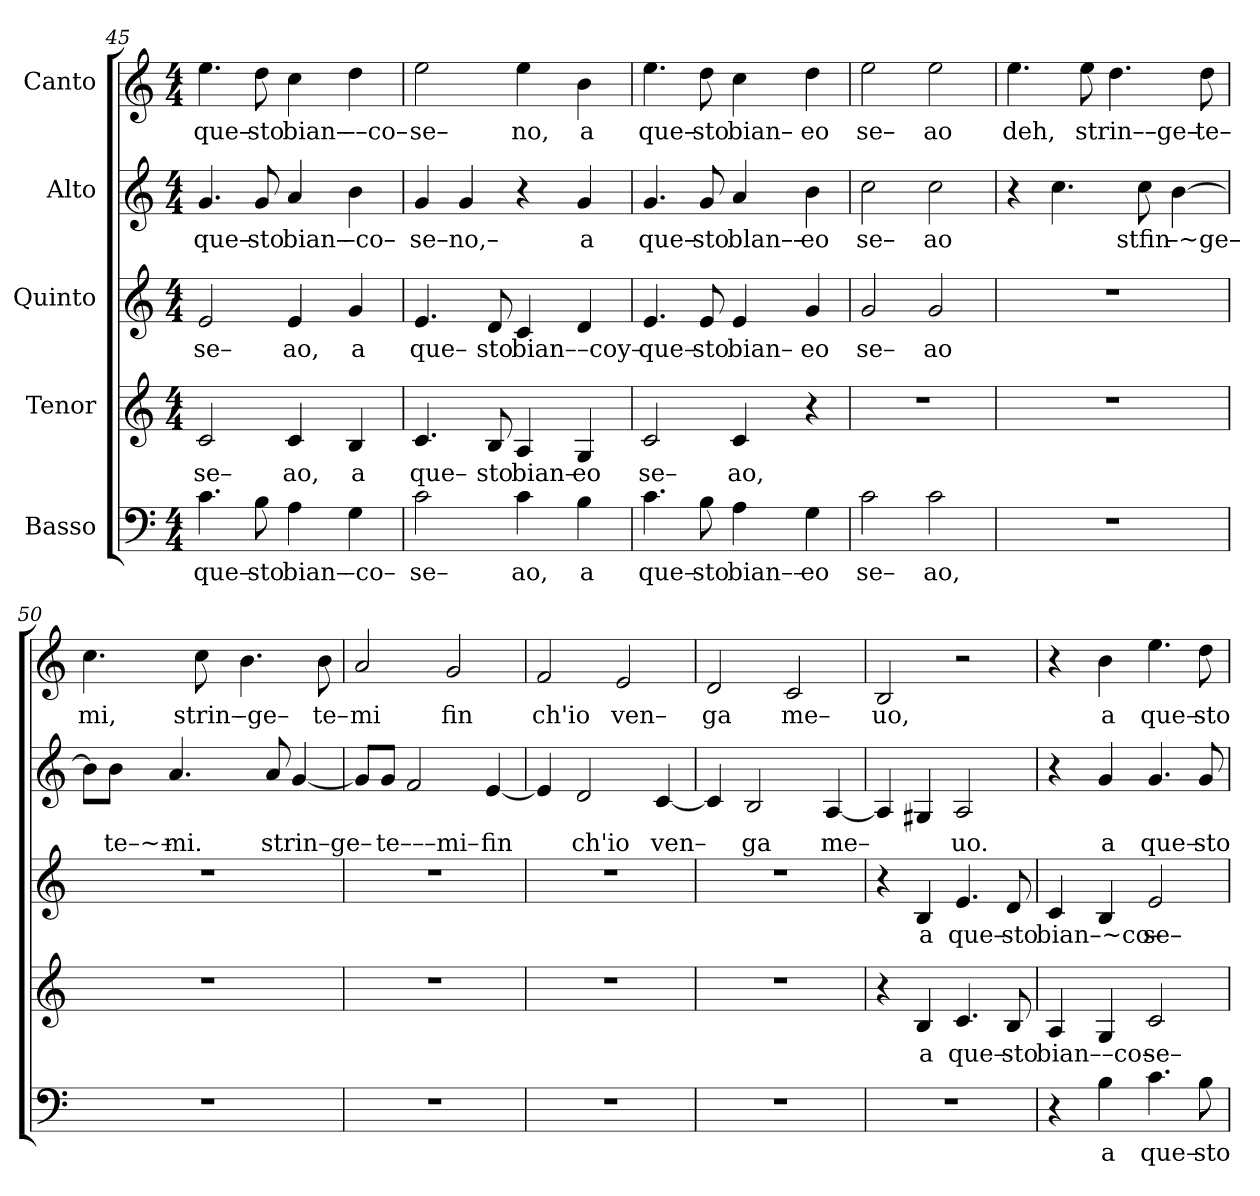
**kern	**text	**kern	**text	**kern	**text	**kern	**text	**kern	**text
*part5	*part5	*part4	*part4	*part3	*part3	*part2	*part2	*part1	*part1
*staff5	*staff5	*staff4	*staff4	*staff3	*staff3	*staff2	*staff2	*staff1	*staff1
*I"Basso	*	*I"Tenor	*	*I"Quinto	*	*I"Alto	*	*I"Canto	*
*clefF4	*	*clefG2	*	*clefG2	*	*clefG2	*	*clefG2	*
*k[]	*	*k[]	*	*k[]	*	*k[]	*	*k[]	*
*M4/4	*	*M4/4	*	*M4/4	*	*M4/4	*	*M4/4	*
=45	=45	=45	=45	=45	=45	=45	=45	=45	=45
!	!LO:LY:b	!	!LO:LY:b	!	!LO:LY:b	!	!LO:LY:b	!	!LO:LY:b
4.c\	que–	2c/	se–	2e/	se–	4.g/	que–	4.ee\	que–
!	!LO:LY:b	!	!	!	!	!	!LO:LY:b	!	!LO:LY:b
8B\	sto	.	.	.	.	8g/	sto	8dd\	sto
!	!LO:LY:b	!	!LO:LY:b	!	!LO:LY:b	!	!LO:LY:b	!	!LO:LY:b
4A\	bian–	4c/	ao,	4e/	ao,	4a/	bian–	4cc\	bian–
!	!LO:LY:b	!	!LO:LY:b	!	!LO:LY:b	!	!LO:LY:b	!	!LO:LY:b
4G\	–co–	4B/	a	4g/	a	4b\	–co–	4dd\	––co–
=46	=46	=46	=46	=46	=46	=46	=46	=46	=46
!	!LO:LY:b	!	!LO:LY:b	!	!LO:LY:b	!	!LO:LY:b	!	!LO:LY:b
2c\	se–	4.c/	que–	4.e/	que–	4g/	se–no,–	2ee\	se–
.	.	.	.	.	.	4g/	.	.	.
!	!	!	!LO:LY:b	!	!LO:LY:b	!	!	!	!
.	.	8B/	sto	8d/	sto	.	.	.	.
!	!LO:LY:b	!	!LO:LY:b	!	!LO:LY:b	!	!	!	!LO:LY:b
4c\	ao,	4A/	bian–	4c/	bian––coy–	4r	.	4ee\	no,
!	!LO:LY:b	!	!LO:LY:b	!	!	!	!LO:LY:b	!	!LO:LY:b
4B\	a	4G/	eo	4d/	.	4g/	a	4b\	a
=47	=47	=47	=47	=47	=47	=47	=47	=47	=47
!	!LO:LY:b	!	!LO:LY:b	!	!LO:LY:b	!	!LO:LY:b	!	!LO:LY:b
4.c\	que–	2c/	se–	4.e/	que–	4.g/	que–	4.ee\	que–
!	!LO:LY:b	!	!	!	!LO:LY:b	!	!LO:LY:b	!	!LO:LY:b
8B\	sto	.	.	8e/	sto	8g/	sto	8dd\	sto
!	!LO:LY:b	!	!LO:LY:b	!	!LO:LY:b	!	!LO:LY:b	!	!LO:LY:b
4A\	bian––	4c/	ao,	4e/	bian–	4a/	blan––	4cc\	bian–
!	!LO:LY:b	!	!	!	!LO:LY:b	!	!LO:LY:b	!	!LO:LY:b
4G\	eo	4r	.	4g/	eo	4b\	eo	4dd\	eo
=48	=48	=48	=48	=48	=48	=48	=48	=48	=48
!	!LO:LY:b	!	!	!	!LO:LY:b	!	!LO:LY:b	!	!LO:LY:b
2c\	se–	1r	.	2g/	se–	2cc\	se–	2ee\	se–
!	!LO:LY:b	!	!	!	!LO:LY:b	!	!LO:LY:b	!	!LO:LY:b
2c\	ao,	.	.	2g/	ao	2cc\	ao	2ee\	ao
=49	=49	=49	=49	=49	=49	=49	=49	=49	=49
!	!	!	!	!	!	!	!	!	!LO:LY:b
1r	.	1r	.	1r	.	4r	.	4.ee\	deh,
.	.	.	.	.	.	4.cc\	.	.	.
!	!	!	!	!	!	!	!	!	!LO:LY:b
.	.	.	.	.	.	.	.	8ee\	strin––ge–
.	.	.	.	.	.	.	.	4.dd\	.
!	!	!	!	!	!	!	!LO:LY:b	!	!
.	.	.	.	.	.	8cc\	stfin	.	.
!	!	!	!	!	!	!	!LO:LY:b	!	!
.	.	.	.	.	.	[4b\	–~ge–	.	.
!	!	!	!	!	!	!	!	!	!LO:LY:b
.	.	.	.	.	.	.	.	8dd\	te–
=50	=50	=50	=50	=50	=50	=50	=50	=50	=50
!	!	!	!	!	!	!	!	!	!LO:LY:b
1r	.	1r	.	1r	.	8b\L]	.	4.cc\	mi,
!	!	!	!	!	!	!	!LO:LY:b	!	!
.	.	.	.	.	.	8b\J	te–~–	.	.
!	!	!	!	!	!	!	!LO:LY:b	!	!
.	.	.	.	.	.	4.a/	mi.	.	.
!	!	!	!	!	!	!	!	!	!LO:LY:b
.	.	.	.	.	.	.	.	8cc\	strin–
!	!	!	!	!	!	!	!	!	!LO:LY:b
.	.	.	.	.	.	.	.	4.b\	–ge–
!	!	!	!	!	!	!	!LO:LY:b	!	!
.	.	.	.	.	.	8a/	strin–ge–	.	.
.	.	.	.	.	.	[4g/	.	.	.
!	!	!	!	!	!	!	!	!	!LO:LY:b
.	.	.	.	.	.	.	.	8b\	te–
=51	=51	=51	=51	=51	=51	=51	=51	=51	=51
!	!	!	!	!	!	!	!	!	!LO:LY:b
1r	.	1r	.	1r	.	8g/L]	.	2a/	mi
!	!	!	!	!	!	!	!LO:LY:b	!	!
.	.	.	.	.	.	8g/J	te–––mi–	.	.
.	.	.	.	.	.	2f/	.	.	.
!	!	!	!	!	!	!	!	!	!LO:LY:b
.	.	.	.	.	.	.	.	2g/	fin
!	!	!	!	!	!	!	!LO:LY:b	!	!
.	.	.	.	.	.	[4e/	fin	.	.
=52	=52	=52	=52	=52	=52	=52	=52	=52	=52
!	!	!	!	!	!	!	!	!	!LO:LY:b
1r	.	1r	.	1r	.	4e/]	.	2f/	ch'io
!	!	!	!	!	!	!	!LO:LY:b	!	!
.	.	.	.	.	.	2d/	ch'io	.	.
!	!	!	!	!	!	!	!	!	!LO:LY:b
.	.	.	.	.	.	.	.	2e/	ven–
!	!	!	!	!	!	!	!LO:LY:b	!	!
.	.	.	.	.	.	[4c/	ven–	.	.
=53	=53	=53	=53	=53	=53	=53	=53	=53	=53
!	!	!	!	!	!	!	!	!	!LO:LY:b
1r	.	1r	.	1r	.	4c/]	.	2d/	ga
!	!	!	!	!	!	!	!LO:LY:b	!	!
.	.	.	.	.	.	2B/	ga	.	.
!	!	!	!	!	!	!	!	!	!LO:LY:b
.	.	.	.	.	.	.	.	2c/	me–
!	!	!	!	!	!	!	!LO:LY:b	!	!
.	.	.	.	.	.	[4A/	me–	.	.
=54	=54	=54	=54	=54	=54	=54	=54	=54	=54
!	!	!	!	!	!	!	!	!	!LO:LY:b
1r	.	4r	.	4r	.	4A/]	.	2B/	uo,
!	!	!	!LO:LY:b	!	!LO:LY:b	!	!	!	!
.	.	4B/	a	4B/	a	4G#X/	.	.	.
!	!	!	!LO:LY:b	!	!LO:LY:b	!	!LO:LY:b	!	!
.	.	4.c/	que–	4.e/	que–	2A/	uo.	2r	.
!	!	!	!LO:LY:b	!	!LO:LY:b	!	!	!	!
.	.	8B/	sto	8d/	sto	.	.	.	.
=55	=55	=55	=55	=55	=55	=55	=55	=55	=55
!	!	!	!LO:LY:b	!	!LO:LY:b	!	!	!	!
4r	.	4A/	bian––co–	4c/	bian–~co–	4r	.	4r	.
!	!LO:LY:b	!	!	!	!	!	!LO:LY:b	!	!LO:LY:b
4B\	a	4G/	.	4B/	.	4g/	a	4b\	a
!	!LO:LY:b	!	!LO:LY:b	!	!LO:LY:b	!	!LO:LY:b	!	!LO:LY:b
4.c\	que–	2c/	se–	2e/	se–	4.g/	que–	4.ee\	que–
!	!LO:LY:b	!	!	!	!	!	!LO:LY:b	!	!LO:LY:b
8B\	sto	.	.	.	.	8g/	sto	8dd\	sto
=	=	=	=	=	=	=	=	=	=
*-	*-	*-	*-	*-	*-	*-	*-	*-	*-
